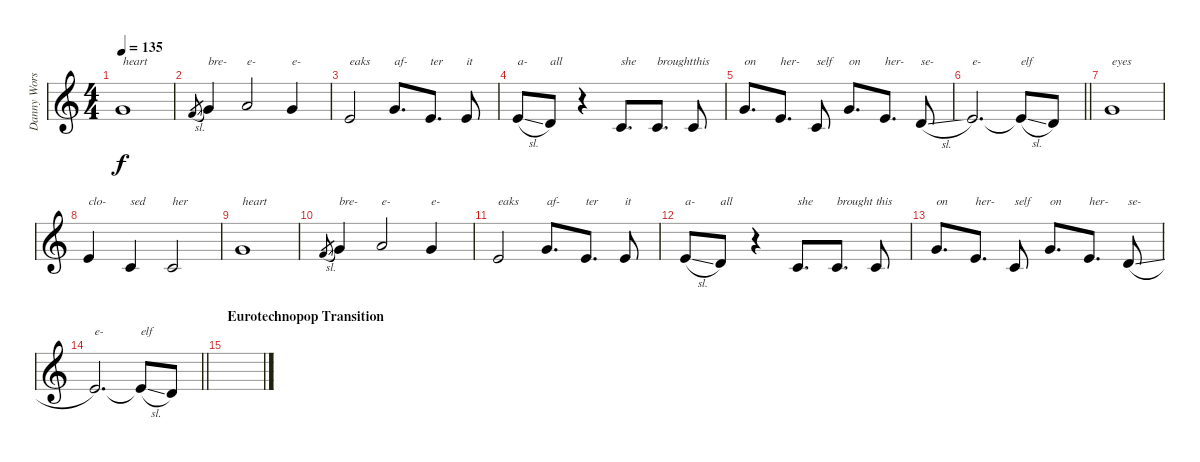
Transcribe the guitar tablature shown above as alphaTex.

\track ("Danny Worsnop" "Danny Wors") {instrument lead2sawtooth}
\staff {score}
\tuning (E4 B3 G3 D3 A2 D2) {hide}
\ts (4 4)
\tempo 135
\clef g2
\ks c
3.1.1{txt "heart" dy f} |
1.1{sl}.8{gr} 3.1.4{txt "bre-"} 5.1.2{txt "e-"} 3.1.4{txt "e-"} |
0.1.2{txt "eaks"} 3.1.8{d txt "af-"} 0.1.8{d txt "ter"} 0.1.8{txt "it"} |
5.2{sl}.8{txt "a-"} 3.2.8{txt "all"} r.4 1.2.8{d txt "she"} 1.2.8{d txt "brought"} 1.2.8{txt "this"} |
3.1.8{d txt "on"} 0.1.8{d txt "her-"} 1.2.8{txt "self"} 3.1.8{d txt "on"} 0.1.8{d txt "her-"} 3.2{sl}.8{txt "se-"} |
\barLineRight lightlight
5.2.2{d txt "e-"} 5.2{sl t}.8{txt "elf"} 3.2.8 |
3.1.1{txt "eyes"} |
0.1.4{txt "clo-"} 1.2.4{txt "sed"} 1.2.2{txt "her"} |
3.1.1{txt "heart"} |
1.1{sl}.8{gr} 3.1.4{txt "bre-"} 5.1.2{txt "e-"} 3.1.4{txt "e-"} |
0.1.2{txt "eaks"} 3.1.8{d txt "af-"} 0.1.8{d txt "ter"} 0.1.8{txt "it"} |
5.2{sl}.8{txt "a-"} 3.2.8{txt "all"} r.4 1.2.8{d txt "she"} 1.2.8{d txt "brought"} 1.2.8{txt "this"} |
3.1.8{d txt "on"} 0.1.8{d txt "her-"} 1.2.8{txt "self"} 3.1.8{d txt "on"} 0.1.8{d txt "her-"} 3.2{sl}.8{txt "se-"} |
\barLineRight lightlight
5.2.2{d txt "e-"} 5.2{sl t}.8{txt "elf"} 3.2.8 |
\section ("" "Eurotechnopop Transition")
